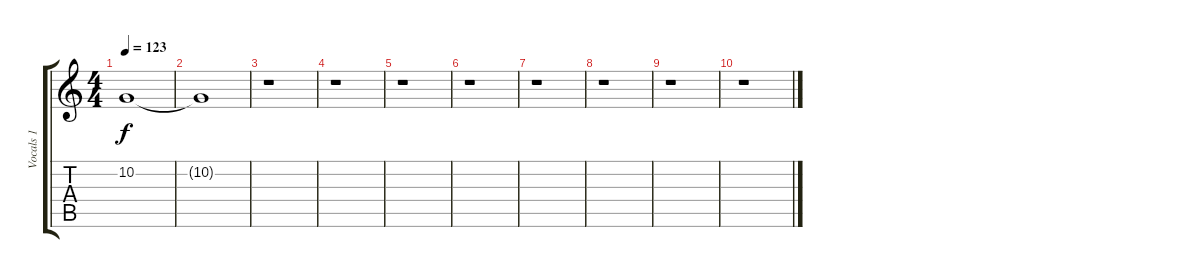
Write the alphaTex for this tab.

\track ("Vocals 1 " "Vocals 1 ") {instrument oboe}
\staff {score tabs}
\tuning (D4 A3 F3 C3 G2 C2) {hide}
\ts (4 4)
\tempo 123
\clef g2
\ks c
10.2.1{dy f} |
10.2{t}.1 |
r.1 |
r.1 |
r.1 |
r.1 |
r.1 |
r.1 |
r.1 |
r.1
